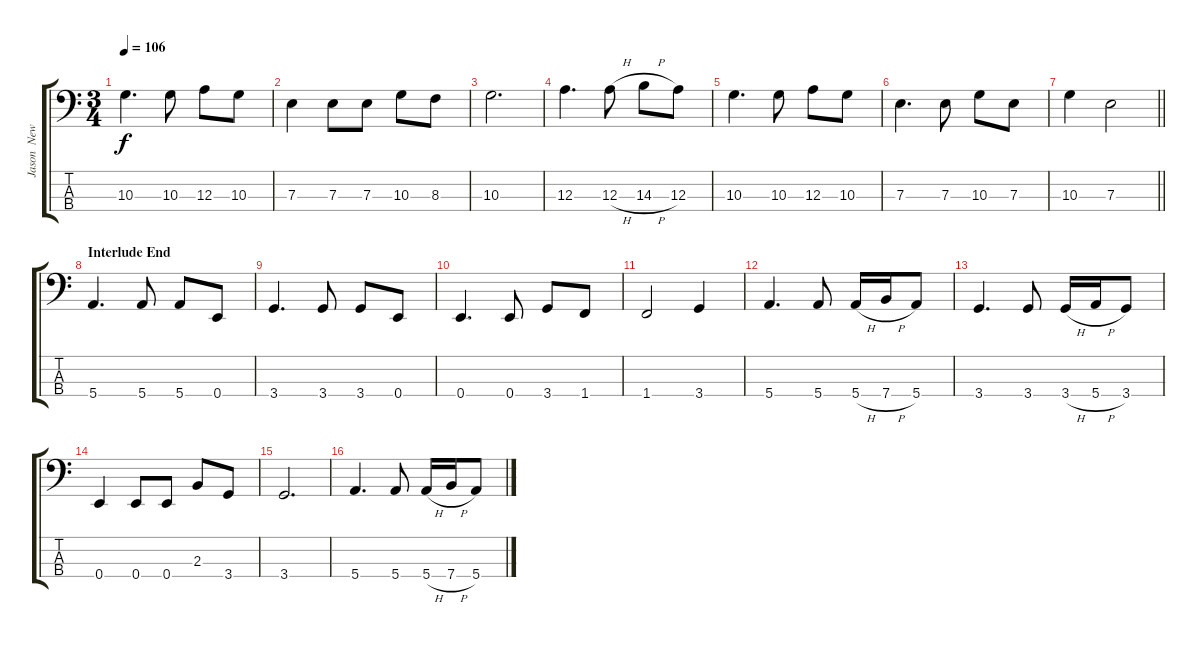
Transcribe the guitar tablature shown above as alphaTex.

\track ("Jason  Newsted" "Jason  New") {instrument electricbasspick}
\staff {score tabs}
\tuning (G2 D2 A1 E1) {hide}
\ts (3 4)
\tempo 106
\clef f4
\ks c
10.3.4{d dy f} 10.3.8 12.3.8 10.3.8 |
7.3.4 7.3.8 7.3.8 10.3.8 8.3.8 |
10.3.2{d} |
12.3.4{d volume 10} 12.3{h}.8 14.3{h}.8 12.3.8 |
10.3.4{d} 10.3.8 12.3.8 10.3.8 |
7.3.4{d} 7.3.8 10.3.8 7.3.8 |
\barLineRight lightlight
10.3.4 7.3.2 |
\section ("" "Interlude End")
5.4.4{d volume 16} 5.4.8 5.4.8 0.4.8 |
3.4.4{d} 3.4.8 3.4.8 0.4.8 |
0.4.4{d} 0.4.8 3.4.8 1.4.8 |
1.4.2 3.4.4 |
5.4.4{d} 5.4.8 5.4{h}.16 7.4{h}.16 5.4.8 |
3.4.4{d} 3.4.8 3.4{h}.16 5.4{h}.16 3.4.8 |
0.4.4 0.4.8 0.4.8 2.3.8 3.4.8 |
3.4.2{d} |
5.4.4{d} 5.4.8 5.4{h}.16 7.4{h}.16 5.4.8
